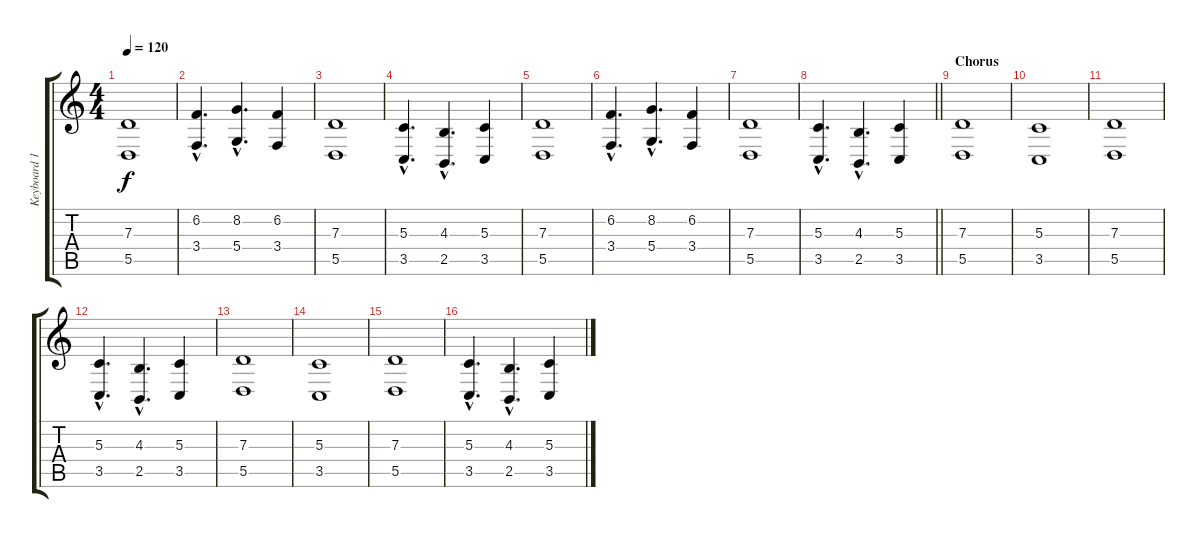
\track ("Keyboard 1" "Keyboard 1") {instrument synthstrings1}
\staff {score tabs}
\tuning (E4 B3 G3 D3 A2 D2) {hide}
\ts (4 4)
\tempo 120
\clef g2
\ks c
(7.3 5.5).1{dy f} |
(6.2{hac} 3.4{hac}).4{d} (8.2{hac} 5.4{hac}).4{d} (6.2 3.4).4 |
(7.3 5.5).1 |
(5.3{hac} 3.5{hac}).4{d} (4.3{hac} 2.5{hac}).4{d} (5.3 3.5).4 |
(7.3 5.5).1 |
(6.2{hac} 3.4{hac}).4{d} (8.2{hac} 5.4{hac}).4{d} (6.2 3.4).4 |
(7.3 5.5).1 |
\barLineRight lightlight
(5.3{hac} 3.5{hac}).4{d} (4.3{hac} 2.5{hac}).4{d} (5.3 3.5).4 |
\section ("" "Chorus")
(7.3 5.5).1 |
(5.3 3.5).1 |
(7.3 5.5).1 |
(5.3{hac} 3.5{hac}).4{d} (4.3{hac} 2.5{hac}).4{d} (5.3 3.5).4 |
(7.3 5.5).1 |
(5.3 3.5).1 |
(7.3 5.5).1 |
(5.3{hac} 3.5{hac}).4{d} (4.3{hac} 2.5{hac}).4{d} (5.3 3.5).4
